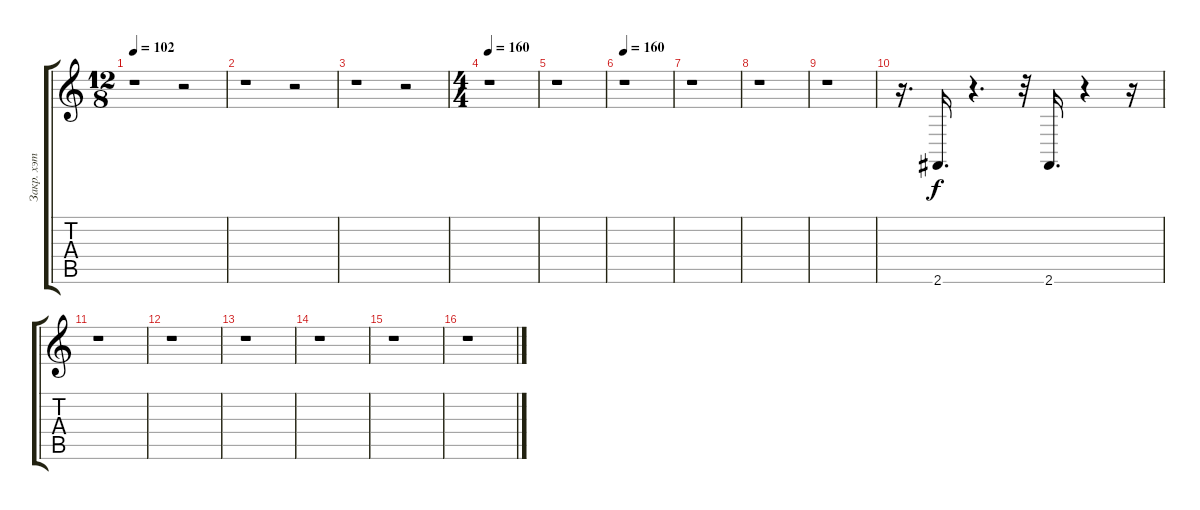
\track ("Закр. хэт" "Закр. хэт") {instrument acousticgrandpiano}
\staff {score tabs}
\tuning (E4 B3 G3 D3 A2 E2) {hide}
\ts (12 8)
\tempo 102
\clef g2
\ks c
r.1{dy mf} r.2 |
r.1 r.2 |
r.1 r.2 |
\ts (4 4)
\tempo 160
r.1 |
r.1 |
\tempo 160
r.1 |
r.1 |
r.1 |
r.1 |
r.16{d} 2.6.16{d dy f} r.4{d} r.32 2.6.16{d} r.4 r.16 |
r.1 |
r.1 |
r.1 |
r.1 |
r.1 |
r.1
